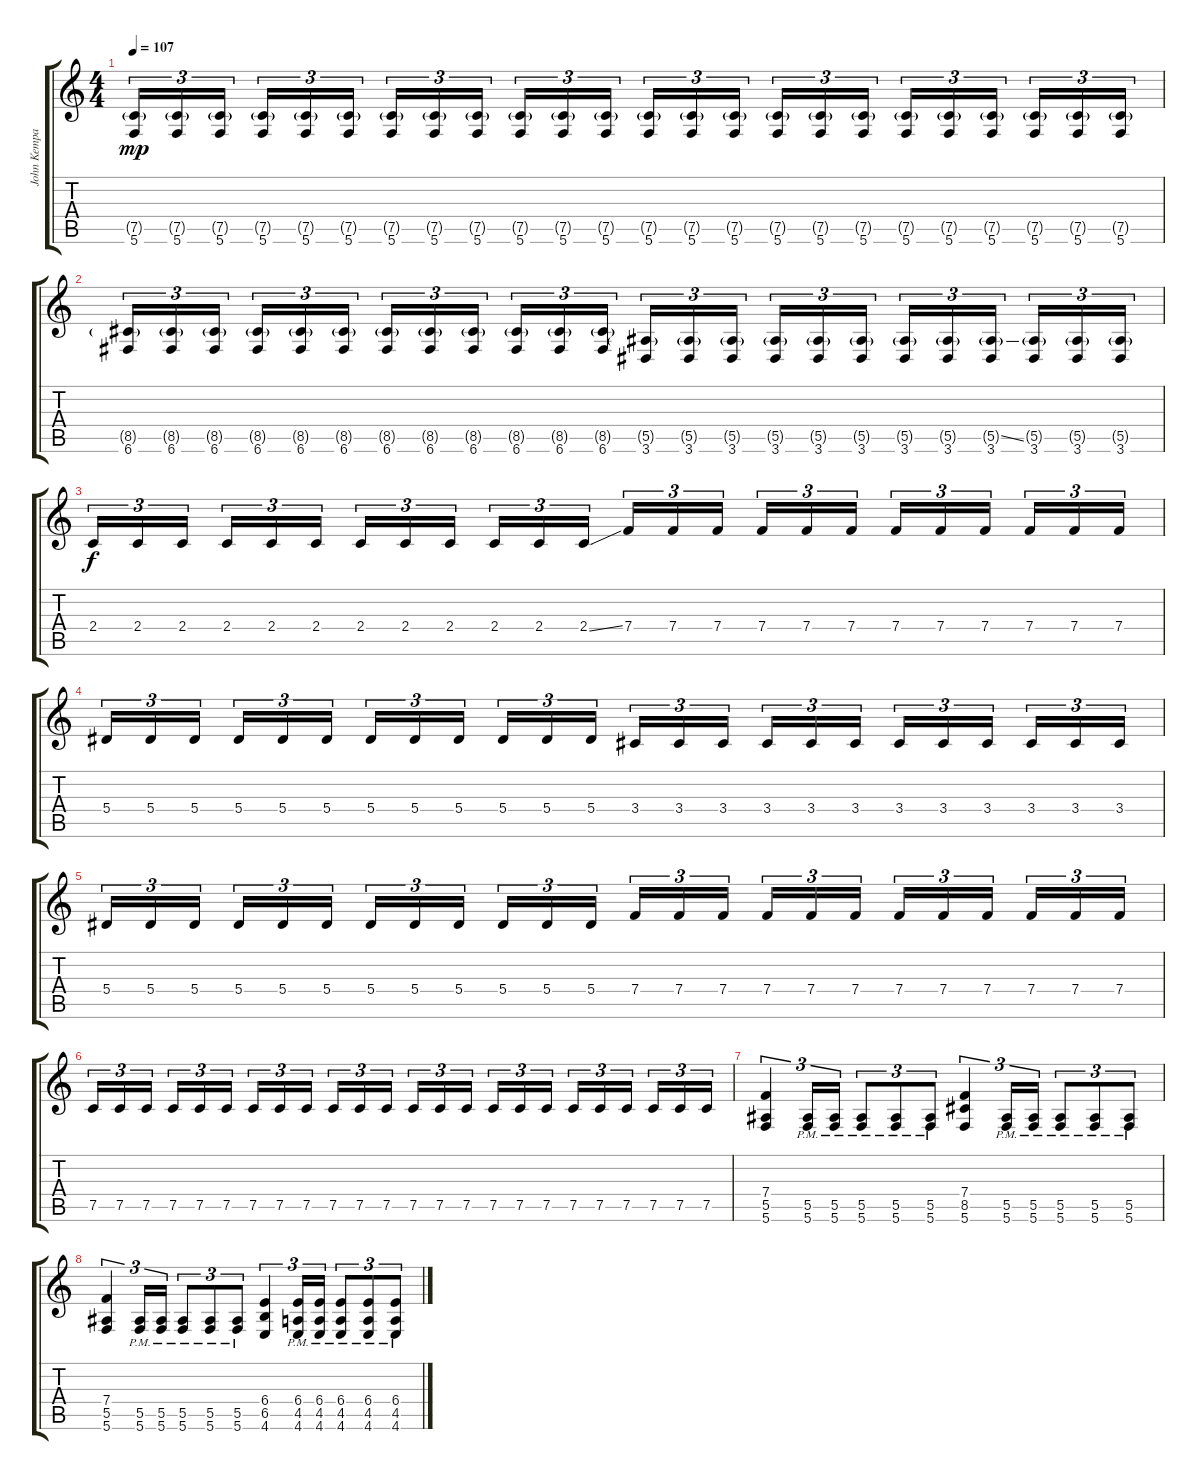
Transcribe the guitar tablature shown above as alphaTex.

\track ("John Kempainen (Rhythm Guitar)" "John Kempa") {instrument distortionguitar}
\staff {score tabs}
\tuning (C4 G3 Eb3 Bb2 F2 C2) {hide}
\ts (4 4)
\tempo 107
\clef g2
\ks c
(7.5{g} 5.6).16{tu (3 2) dy mp} (7.5{g} 5.6).16{tu (3 2)} (7.5{g} 5.6).16{tu (3 2)} (7.5{g} 5.6).16{tu (3 2)} (7.5{g} 5.6).16{tu (3 2)} (7.5{g} 5.6).16{tu (3 2)} (7.5{g} 5.6).16{tu (3 2)} (7.5{g} 5.6).16{tu (3 2)} (7.5{g} 5.6).16{tu (3 2)} (7.5{g} 5.6).16{tu (3 2)} (7.5{g} 5.6).16{tu (3 2)} (7.5{g} 5.6).16{tu (3 2)} (7.5{g} 5.6).16{tu (3 2)} (7.5{g} 5.6).16{tu (3 2)} (7.5{g} 5.6).16{tu (3 2)} (7.5{g} 5.6).16{tu (3 2)} (7.5{g} 5.6).16{tu (3 2)} (7.5{g} 5.6).16{tu (3 2)} (7.5{g} 5.6).16{tu (3 2)} (7.5{g} 5.6).16{tu (3 2)} (7.5{g} 5.6).16{tu (3 2)} (7.5{g} 5.6).16{tu (3 2)} (7.5{g} 5.6).16{tu (3 2)} (7.5{g} 5.6).16{tu (3 2)} |
(8.5{g} 6.6).16{tu (3 2)} (8.5{g} 6.6).16{tu (3 2)} (8.5{g} 6.6).16{tu (3 2)} (8.5{g} 6.6).16{tu (3 2)} (8.5{g} 6.6).16{tu (3 2)} (8.5{g} 6.6).16{tu (3 2)} (8.5{g} 6.6).16{tu (3 2)} (8.5{g} 6.6).16{tu (3 2)} (8.5{g} 6.6).16{tu (3 2)} (8.5{g} 6.6).16{tu (3 2)} (8.5{g} 6.6).16{tu (3 2)} (8.5{g} 6.6).16{tu (3 2)} (5.5{g} 3.6).16{tu (3 2)} (5.5{g} 3.6).16{tu (3 2)} (5.5{g} 3.6).16{tu (3 2)} (5.5{g} 3.6).16{tu (3 2)} (5.5{g} 3.6).16{tu (3 2)} (5.5{g} 3.6).16{tu (3 2)} (5.5{g} 3.6).16{tu (3 2)} (5.5{g} 3.6).16{tu (3 2)} (5.5{ss g} 3.6).16{tu (3 2)} (5.5{g} 3.6).16{tu (3 2)} (5.5{g} 3.6).16{tu (3 2)} (5.5{g} 3.6).16{tu (3 2)} |
2.4.16{tu (3 2) dy f} 2.4.16{tu (3 2)} 2.4.16{tu (3 2)} 2.4.16{tu (3 2)} 2.4.16{tu (3 2)} 2.4.16{tu (3 2)} 2.4.16{tu (3 2)} 2.4.16{tu (3 2)} 2.4.16{tu (3 2)} 2.4.16{tu (3 2)} 2.4.16{tu (3 2)} 2.4{ss}.16{tu (3 2)} 7.4.16{tu (3 2)} 7.4.16{tu (3 2)} 7.4.16{tu (3 2)} 7.4.16{tu (3 2)} 7.4.16{tu (3 2)} 7.4.16{tu (3 2)} 7.4.16{tu (3 2)} 7.4.16{tu (3 2)} 7.4.16{tu (3 2)} 7.4.16{tu (3 2)} 7.4.16{tu (3 2)} 7.4.16{tu (3 2)} |
5.4.16{tu (3 2)} 5.4.16{tu (3 2)} 5.4.16{tu (3 2)} 5.4.16{tu (3 2)} 5.4.16{tu (3 2)} 5.4.16{tu (3 2)} 5.4.16{tu (3 2)} 5.4.16{tu (3 2)} 5.4.16{tu (3 2)} 5.4.16{tu (3 2)} 5.4.16{tu (3 2)} 5.4.16{tu (3 2)} 3.4.16{tu (3 2)} 3.4.16{tu (3 2)} 3.4.16{tu (3 2)} 3.4.16{tu (3 2)} 3.4.16{tu (3 2)} 3.4.16{tu (3 2)} 3.4.16{tu (3 2)} 3.4.16{tu (3 2)} 3.4.16{tu (3 2)} 3.4.16{tu (3 2)} 3.4.16{tu (3 2)} 3.4.16{tu (3 2)} |
5.4.16{tu (3 2)} 5.4.16{tu (3 2)} 5.4.16{tu (3 2)} 5.4.16{tu (3 2)} 5.4.16{tu (3 2)} 5.4.16{tu (3 2)} 5.4.16{tu (3 2)} 5.4.16{tu (3 2)} 5.4.16{tu (3 2)} 5.4.16{tu (3 2)} 5.4.16{tu (3 2)} 5.4.16{tu (3 2)} 7.4.16{tu (3 2)} 7.4.16{tu (3 2)} 7.4.16{tu (3 2)} 7.4.16{tu (3 2)} 7.4.16{tu (3 2)} 7.4.16{tu (3 2)} 7.4.16{tu (3 2)} 7.4.16{tu (3 2)} 7.4.16{tu (3 2)} 7.4.16{tu (3 2)} 7.4.16{tu (3 2)} 7.4.16{tu (3 2)} |
7.5.16{tu (3 2)} 7.5.16{tu (3 2)} 7.5.16{tu (3 2)} 7.5.16{tu (3 2)} 7.5.16{tu (3 2)} 7.5.16{tu (3 2)} 7.5.16{tu (3 2)} 7.5.16{tu (3 2)} 7.5.16{tu (3 2)} 7.5.16{tu (3 2)} 7.5.16{tu (3 2)} 7.5.16{tu (3 2)} 7.5.16{tu (3 2)} 7.5.16{tu (3 2)} 7.5.16{tu (3 2)} 7.5.16{tu (3 2)} 7.5.16{tu (3 2)} 7.5.16{tu (3 2)} 7.5.16{tu (3 2)} 7.5.16{tu (3 2)} 7.5.16{tu (3 2)} 7.5.16{tu (3 2)} 7.5.16{tu (3 2)} 7.5.16{tu (3 2)} |
(7.4 5.5 5.6).4{tu (3 2)} (5.5{pm} 5.6{pm}).16{tu (3 2)} (5.5{pm} 5.6{pm}).16{tu (3 2)} (5.5{pm} 5.6{pm}).8{tu (3 2)} (5.5{pm} 5.6{pm}).8{tu (3 2)} (5.5{pm} 5.6{pm}).8{tu (3 2)} (7.4 8.5 5.6).4{tu (3 2)} (5.5{pm} 5.6{pm}).16{tu (3 2)} (5.5{pm} 5.6{pm}).16{tu (3 2)} (5.5{pm} 5.6{pm}).8{tu (3 2)} (5.5{pm} 5.6{pm}).8{tu (3 2)} (5.5{pm} 5.6{pm}).8{tu (3 2)} |
(7.4 5.5 5.6).4{tu (3 2)} (5.5{pm} 5.6{pm}).16{tu (3 2)} (5.5{pm} 5.6{pm}).16{tu (3 2)} (5.5{pm} 5.6{pm}).8{tu (3 2)} (5.5{pm} 5.6{pm}).8{tu (3 2)} (5.5{pm} 5.6{pm}).8{tu (3 2)} (6.4 6.5 4.6).4{tu (3 2)} (6.4{pm} 4.5{pm} 4.6{pm}).16{tu (3 2)} (6.4{pm} 4.5{pm} 4.6{pm}).16{tu (3 2)} (6.4{pm} 4.5{pm} 4.6{pm}).8{tu (3 2)} (6.4{pm} 4.5{pm} 4.6{pm}).8{tu (3 2)} (6.4{pm} 4.5{pm} 4.6{pm}).8{tu (3 2)}
